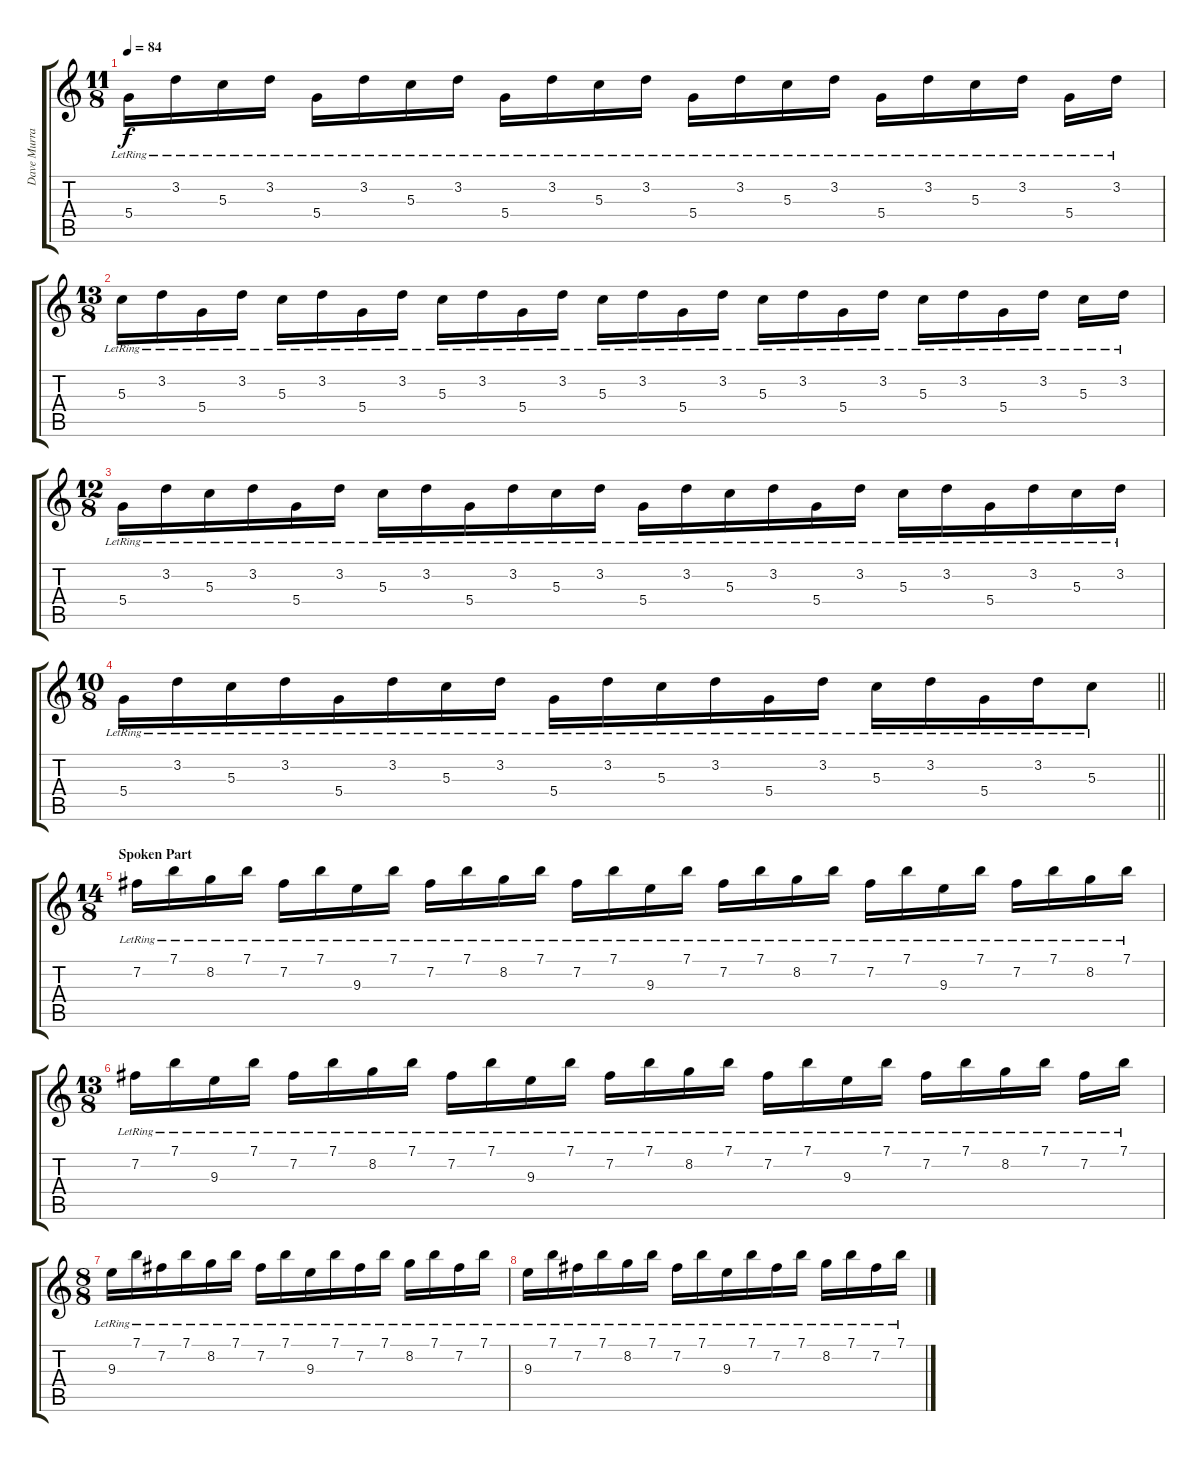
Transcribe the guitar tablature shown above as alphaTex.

\track ("Dave Murray" "Dave Murra") {instrument overdrivenguitar}
\staff {score tabs}
\tuning (E4 B3 G3 D3 A2 E2) {hide}
\ts (11 8)
\tempo 84
\clef g2
\ks c
5.4{lr}.16{dy f} 3.2{lr}.16 5.3{lr}.16 3.2{lr}.16 5.4{lr}.16 3.2{lr}.16 5.3{lr}.16 3.2{lr}.16 5.4{lr}.16 3.2{lr}.16 5.3{lr}.16 3.2{lr}.16 5.4{lr}.16 3.2{lr}.16 5.3{lr}.16 3.2{lr}.16 5.4{lr}.16 3.2{lr}.16 5.3{lr}.16 3.2{lr}.16 5.4{lr}.16 3.2{lr}.16 |
\ts (13 8)
5.3{lr}.16 3.2{lr}.16 5.4{lr}.16 3.2{lr}.16 5.3{lr}.16 3.2{lr}.16 5.4{lr}.16 3.2{lr}.16 5.3{lr}.16 3.2{lr}.16 5.4{lr}.16 3.2{lr}.16 5.3{lr}.16 3.2{lr}.16 5.4{lr}.16 3.2{lr}.16 5.3{lr}.16 3.2{lr}.16 5.4{lr}.16 3.2{lr}.16 5.3{lr}.16 3.2{lr}.16 5.4{lr}.16 3.2{lr}.16 5.3{lr}.16 3.2{lr}.16 |
\ts (12 8)
5.4{lr}.16 3.2{lr}.16 5.3{lr}.16 3.2{lr}.16 5.4{lr}.16 3.2{lr}.16 5.3{lr}.16 3.2{lr}.16 5.4{lr}.16 3.2{lr}.16 5.3{lr}.16 3.2{lr}.16 5.4{lr}.16 3.2{lr}.16 5.3{lr}.16 3.2{lr}.16 5.4{lr}.16 3.2{lr}.16 5.3{lr}.16 3.2{lr}.16 5.4{lr}.16 3.2{lr}.16 5.3{lr}.16 3.2{lr}.16 |
\ts (10 8)
\barLineRight lightlight
5.4{lr}.16 3.2{lr}.16 5.3{lr}.16 3.2{lr}.16 5.4{lr}.16 3.2{lr}.16 5.3{lr}.16 3.2{lr}.16 5.4{lr}.16 3.2{lr}.16 5.3{lr}.16 3.2{lr}.16 5.4{lr}.16 3.2{lr}.16 5.3{lr}.16 3.2{lr}.16 5.4{lr}.16 3.2{lr}.16 5.3{lr}.8 |
\ts (14 8)
\section ("" "Spoken Part")
7.2{lr}.16 7.1{lr}.16 8.2{lr}.16 7.1{lr}.16 7.2{lr}.16 7.1{lr}.16 9.3{lr}.16 7.1{lr}.16 7.2{lr}.16 7.1{lr}.16 8.2{lr}.16 7.1{lr}.16 7.2{lr}.16 7.1{lr}.16 9.3{lr}.16 7.1{lr}.16 7.2{lr}.16 7.1{lr}.16 8.2{lr}.16 7.1{lr}.16 7.2{lr}.16 7.1{lr}.16 9.3{lr}.16 7.1{lr}.16 7.2{lr}.16 7.1{lr}.16 8.2{lr}.16 7.1{lr}.16 |
\ts (13 8)
7.2{lr}.16 7.1{lr}.16 9.3{lr}.16 7.1{lr}.16 7.2{lr}.16 7.1{lr}.16 8.2{lr}.16 7.1{lr}.16 7.2{lr}.16 7.1{lr}.16 9.3{lr}.16 7.1{lr}.16 7.2{lr}.16 7.1{lr}.16 8.2{lr}.16 7.1{lr}.16 7.2{lr}.16 7.1{lr}.16 9.3{lr}.16 7.1{lr}.16 7.2{lr}.16 7.1{lr}.16 8.2{lr}.16 7.1{lr}.16 7.2{lr}.16 7.1{lr}.16 |
\ts (8 8)
9.3{lr}.16 7.1{lr}.16 7.2{lr}.16 7.1{lr}.16 8.2{lr}.16 7.1{lr}.16 7.2{lr}.16 7.1{lr}.16 9.3{lr}.16 7.1{lr}.16 7.2{lr}.16 7.1{lr}.16 8.2{lr}.16 7.1{lr}.16 7.2{lr}.16 7.1{lr}.16 |
9.3{lr}.16 7.1{lr}.16 7.2{lr}.16 7.1{lr}.16 8.2{lr}.16 7.1{lr}.16 7.2{lr}.16 7.1{lr}.16 9.3{lr}.16 7.1{lr}.16 7.2{lr}.16 7.1{lr}.16 8.2{lr}.16 7.1{lr}.16 7.2{lr}.16 7.1{lr}.16
